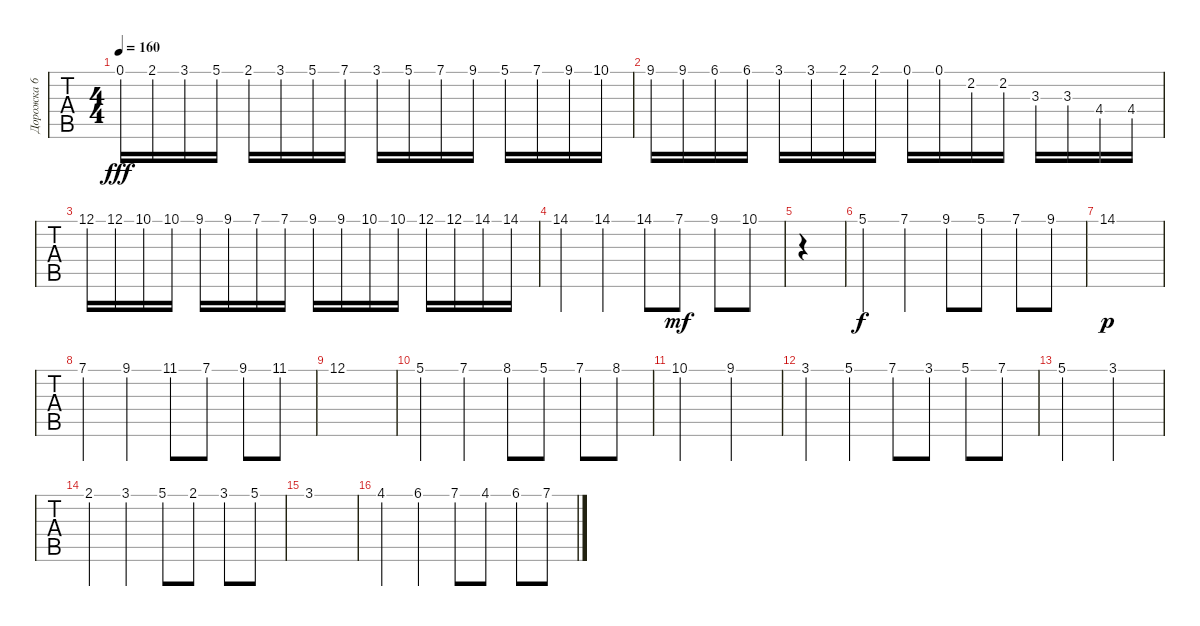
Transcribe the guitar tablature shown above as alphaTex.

\track ("Дорожка 6" "Дорожка 6") {instrument acousticguitarsteel}
\staff {tabs}
\tuning (E4 B3 G3 D3 A2 E2) {hide}
\ts (4 4)
\tempo 160
\clef g2
\ks c
0.1.16{dy fff} 2.1.16 3.1.16 5.1.16 2.1.16 3.1.16 5.1.16 7.1.16 3.1.16 5.1.16 7.1.16 9.1.16 5.1.16 7.1.16 9.1.16 10.1.16 |
9.1.16 9.1.16 6.1.16 6.1.16 3.1.16 3.1.16 2.1.16 2.1.16 0.1.16 0.1.16 2.2.16 2.2.16 3.3.16 3.3.16 4.4.16 4.4.16 |
12.1.16 12.1.16 10.1.16 10.1.16 9.1.16 9.1.16 7.1.16 7.1.16 9.1.16 9.1.16 10.1.16 10.1.16 12.1.16 12.1.16 14.1.16 14.1.16 |
14.1.4 14.1.4 14.1.8 7.1.8{dy mf} 9.1.8 10.1.8 |
|
5.1.4{dy f instrument synthvoice} 7.1.4 9.1.8 5.1.8 7.1.8 9.1.8 |
14.1.1{dy p instrument pad3polysynth} |
7.1.4 9.1.4 11.1.8 7.1.8 9.1.8 11.1.8 |
12.1.1 |
5.1.4 7.1.4 8.1.8 5.1.8 7.1.8 8.1.8 |
10.1.2 9.1.2 |
3.1.4 5.1.4 7.1.8 3.1.8 5.1.8 7.1.8 |
5.1.2 3.1.2 |
2.1.4 3.1.4 5.1.8 2.1.8 3.1.8 5.1.8 |
3.1.1 |
4.1.4 6.1.4 7.1.8 4.1.8 6.1.8 7.1.8
